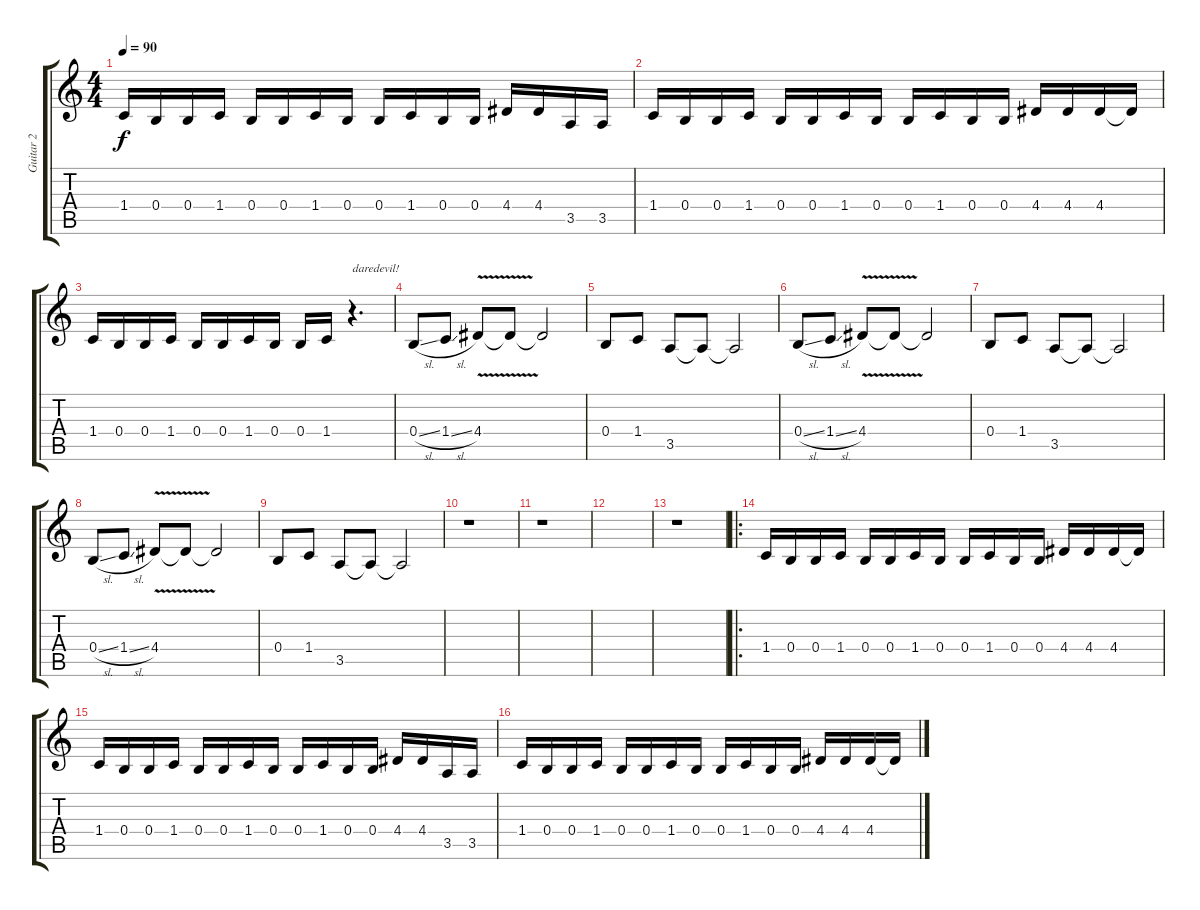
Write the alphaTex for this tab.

\track ("Guitar 2" "Guitar 2") {instrument distortionguitar}
\staff {score tabs}
\tuning (Db4 Ab3 E3 B2 Gb2 B1) {hide}
\ts (4 4)
\tempo 90
\clef g2
\ks c
1.4.16{dy f} 0.4.16 0.4.16 1.4.16 0.4.16 0.4.16 1.4.16 0.4.16 0.4.16 1.4.16 0.4.16 0.4.16 4.4.16 4.4.16 3.5.16 3.5.16 |
1.4.16 0.4.16 0.4.16 1.4.16 0.4.16 0.4.16 1.4.16 0.4.16 0.4.16 1.4.16 0.4.16 0.4.16 4.4.16 4.4.16 4.4.16 4.4{t}.16 |
1.4.16 0.4.16 0.4.16 1.4.16 0.4.16 0.4.16 1.4.16 0.4.16 0.4.16 1.4.16 r.4{d txt "daredevil!"} |
0.4{sl}.8 1.4{sl}.8 4.4{v}.8 4.4{t}.8 4.4{t}.2 |
0.4.8 1.4.8 3.5.8 3.5{t}.8 3.5{t}.2 |
0.4{sl}.8 1.4{sl}.8 4.4{v}.8 4.4{t}.8 4.4{t}.2 |
0.4.8 1.4.8 3.5.8 3.5{t}.8 3.5{t}.2 |
0.4{sl}.8 1.4{sl}.8 4.4{v}.8 4.4{t}.8 4.4{t}.2 |
0.4.8 1.4.8 3.5.8 3.5{t}.8 3.5{t}.2 |
r.1 |
r.1 |
|
r.1 |
\ro
1.4.16{balance 16} 0.4.16 0.4.16 1.4.16 0.4.16 0.4.16 1.4.16 0.4.16 0.4.16 1.4.16 0.4.16 0.4.16 4.4.16 4.4.16 4.4.16 4.4{t}.16 |
1.4.16 0.4.16 0.4.16 1.4.16 0.4.16 0.4.16 1.4.16 0.4.16 0.4.16 1.4.16 0.4.16 0.4.16 4.4.16 4.4.16 3.5.16 3.5.16 |
1.4.16 0.4.16 0.4.16 1.4.16 0.4.16 0.4.16 1.4.16 0.4.16 0.4.16 1.4.16 0.4.16 0.4.16 4.4.16 4.4.16 4.4.16 4.4{t}.16
